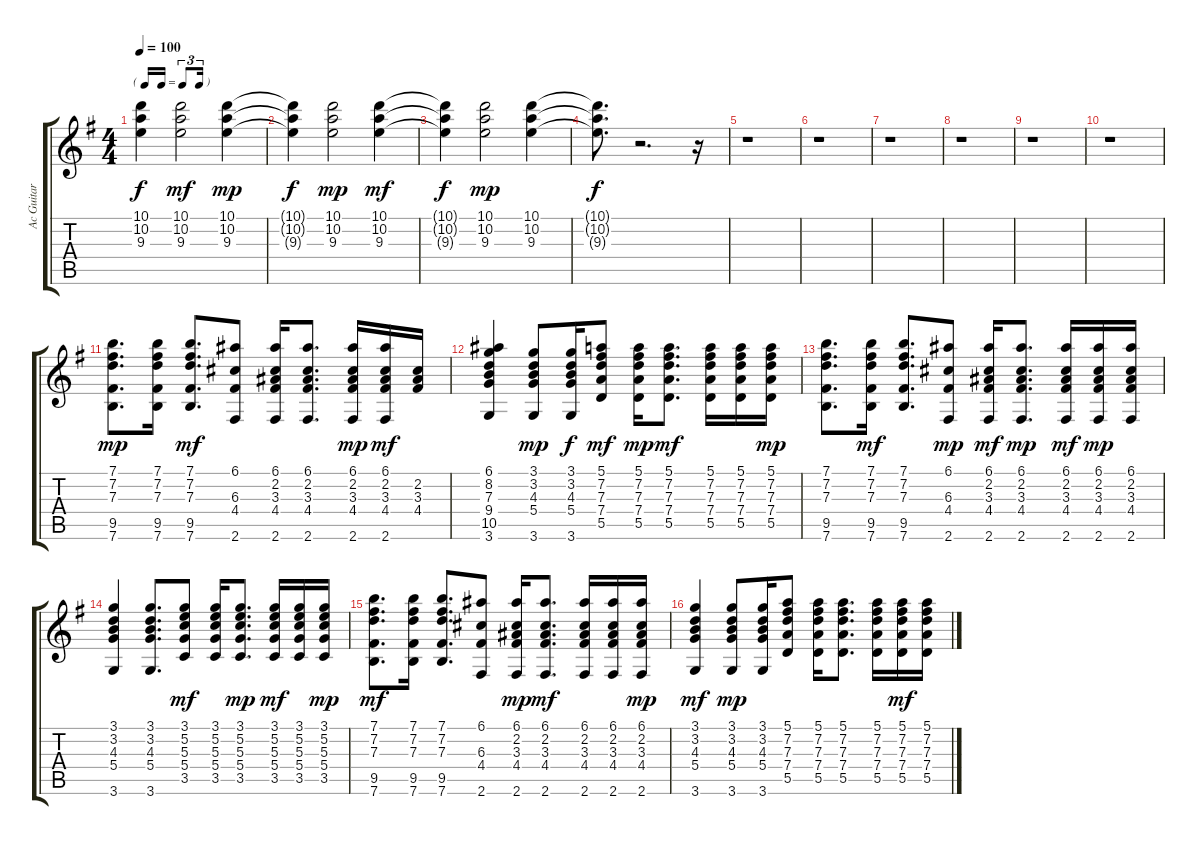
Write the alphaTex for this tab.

\track ("Ac Guitar" "Ac Guitar") {instrument acousticguitarnylon}
\staff {score tabs}
\tuning (E4 B3 G3 D3 A2 E2) {hide}
\ts (4 4)
\tf triplet16th
\tempo 100
\clef g2
\ks g
(10.1{t} 10.2{t} 9.3{t}).4{dy f} (10.1 10.2 9.3).2{dy mf} (10.1 10.2 9.3).4{dy mp} |
(10.1{t} 10.2{t} 9.3{t}).4{dy f} (10.1 10.2 9.3).2{dy mp} (10.1 10.2 9.3).4{dy mf} |
(10.1{t} 10.2{t} 9.3{t}).4{dy f} (10.1 10.2 9.3).2{dy mp} (10.1 10.2 9.3).4 |
(10.1{t} 10.2{t} 9.3{t}).8{d dy f} r.2{d} r.16 |
r.1 |
r.1 |
r.1 |
r.1 |
r.1 |
r.1 |
(7.1 7.2 7.3 9.5 7.6).8{d dy mp} (7.1 7.2 7.3 9.5 7.6).16 (7.1 7.2 7.3 9.5 7.6).8{d dy mf} (6.1 6.3 4.4 2.6).8 (6.1 2.2 3.3 4.4 2.6).16 (6.1 2.2 3.3 4.4 2.6).8{d} (6.1 2.2 3.3 4.4 2.6).16{dy mp} (6.1 2.2 3.3 4.4 2.6).16{dy mf} (2.2 3.3 4.4).16 |
(6.1 8.2 7.3 9.4 10.5 3.6).4 (3.1 3.2 4.3 5.4 3.6).8{dy mp} (3.1 3.2 4.3 5.4 3.6).16{dy f} (5.1 7.2 7.3 7.4 5.5).8{dy mf} (5.1 7.2 7.3 7.4 5.5).16{dy mp} (5.1 7.2 7.3 7.4 5.5).8{d dy mf} (5.1 7.2 7.3 7.4 5.5).16 (5.1 7.2 7.3 7.4 5.5).16 (5.1 7.2 7.3 7.4 5.5).16{dy mp} |
(7.1 7.2 7.3 9.5 7.6).8{d} (7.1 7.2 7.3 9.5 7.6).16{dy mf} (7.1 7.2 7.3 9.5 7.6).8{d} (6.1 6.3 4.4 2.6).8{dy mp} (6.1 2.2 3.3 4.4 2.6).16{dy mf} (6.1 2.2 3.3 4.4 2.6).8{d dy mp} (6.1 2.2 3.3 4.4 2.6).16{dy mf} (6.1 2.2 3.3 4.4 2.6).16{dy mp} (6.1 2.2 3.3 4.4 2.6).16 |
(3.1 3.2 4.3 5.4 3.6).4 (3.1 3.2 4.3 5.4 3.6).8{d} (3.1 5.2 5.3 5.4 3.5).8{dy mf} (3.1 5.2 5.3 5.4 3.5).16 (3.1 5.2 5.3 5.4 3.5).8{d dy mp} (3.1 5.2 5.3 5.4 3.5).16{dy mf} (3.1 5.2 5.3 5.4 3.5).16 (3.1 5.2 5.3 5.4 3.5).16{dy mp} |
(7.1 7.2 7.3 9.5 7.6).8{d dy mf} (7.1 7.2 7.3 9.5 7.6).16 (7.1 7.2 7.3 9.5 7.6).8{d} (6.1 6.3 4.4 2.6).8 (6.1 2.2 3.3 4.4 2.6).16{dy mp} (6.1 2.2 3.3 4.4 2.6).8{d dy mf} (6.1 2.2 3.3 4.4 2.6).16 (6.1 2.2 3.3 4.4 2.6).16 (6.1 2.2 3.3 4.4 2.6).16{dy mp} |
(3.1 3.2 4.3 5.4 3.6).4{dy mf} (3.1 3.2 4.3 5.4 3.6).8{dy mp} (3.1 3.2 4.3 5.4 3.6).16 (5.1 7.2 7.3 7.4 5.5).8 (5.1 7.2 7.3 7.4 5.5).16 (5.1 7.2 7.3 7.4 5.5).8{d} (5.1 7.2 7.3 7.4 5.5).16 (5.1 7.2 7.3 7.4 5.5).16{dy mf} (5.1 7.2 7.3 7.4 5.5).16
